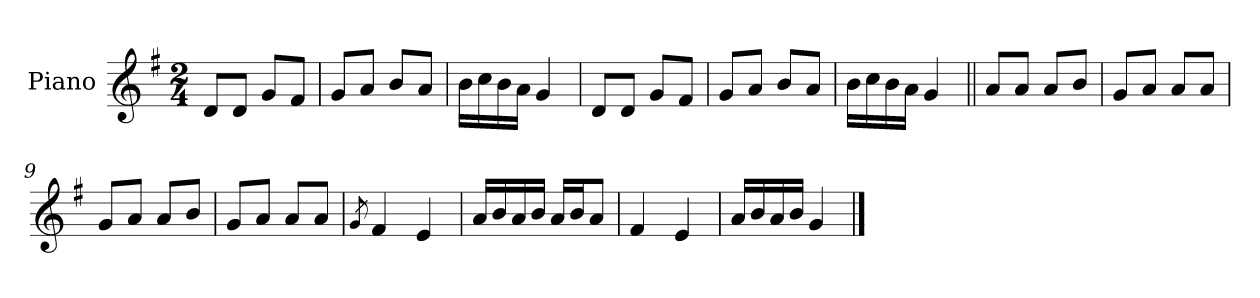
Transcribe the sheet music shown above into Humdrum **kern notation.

**kern
*part1
*staff1
*I"Piano
*I'Pno.
*clefG2
*k[f#]
*M2/4
=1
8d/L
8d/J
8g/L
8f#/J
=2
8g/L
8a/J
8b/L
8a/J
=3
16b\LL
16cc\
16b\
16a\JJ
4g/
=4
8d/L
8d/J
8g/L
8f#/J
=5
8g/L
8a/J
8b/L
8a/J
=6
16b\LL
16cc\
16b\
16a\JJ
4g/
=7||
8a/L
8a/J
8a/L
8b/J
=8
8g/L
8a/J
8a/L
8a/J
!!LO:LB:g=z
=9
8g/L
8a/J
8a/L
8b/J
=10
8g/L
8a/J
8a/L
8a/J
=11
8qg/
4f#/
4e/
=12
16a/LL
16b/
16a/
16b/JJ
16a/LL
16b/J
8a/J
=13
4f#/
4e/
=14
16a/LL
16b/
16a/
16b/JJ
4g/
==
*-
